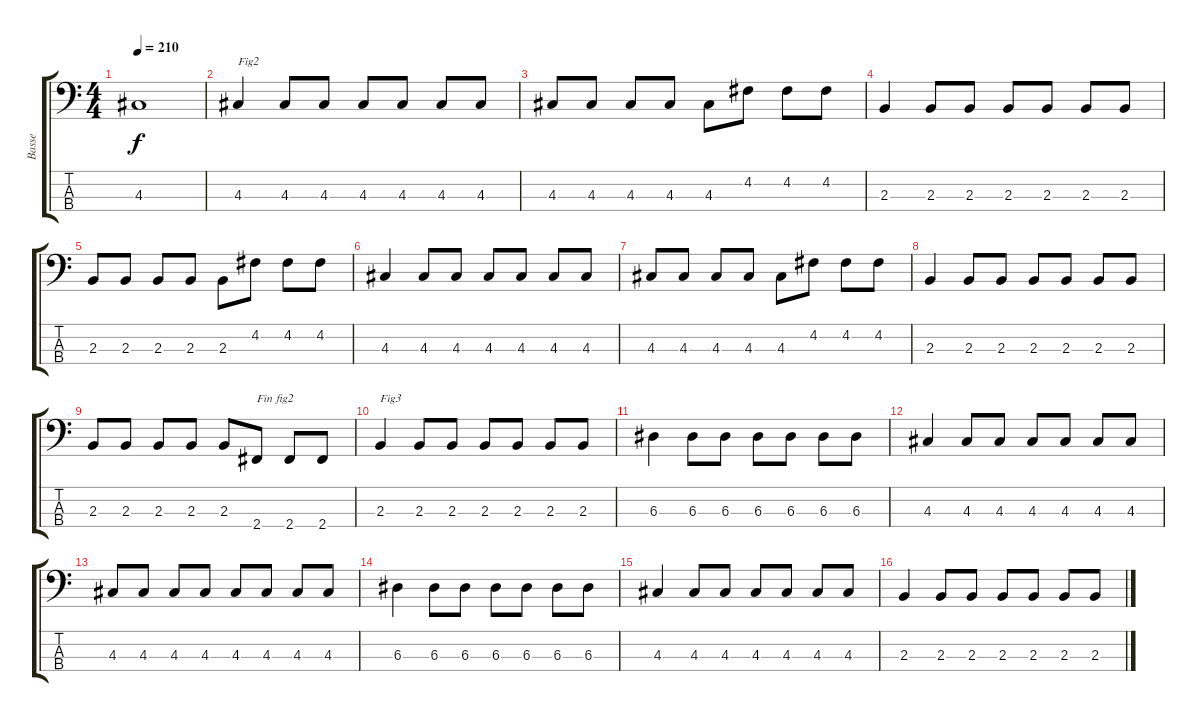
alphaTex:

\track ("Basse" "Basse") {instrument electricbassfinger}
\staff {score tabs}
\tuning (G2 D2 A1 E1) {hide}
\ts (4 4)
\tempo 210
\clef f4
\ks c
4.3{t}.1{dy f} |
4.3.4{txt "Fig2"} 4.3.8 4.3.8 4.3.8 4.3.8 4.3.8 4.3.8 |
4.3.8 4.3.8 4.3.8 4.3.8 4.3.8 4.2.8 4.2.8 4.2.8 |
2.3.4 2.3.8 2.3.8 2.3.8 2.3.8 2.3.8 2.3.8 |
2.3.8 2.3.8 2.3.8 2.3.8 2.3.8 4.2.8 4.2.8 4.2.8 |
4.3.4 4.3.8 4.3.8 4.3.8 4.3.8 4.3.8 4.3.8 |
4.3.8 4.3.8 4.3.8 4.3.8 4.3.8 4.2.8 4.2.8 4.2.8 |
2.3.4 2.3.8 2.3.8 2.3.8 2.3.8 2.3.8 2.3.8 |
2.3.8 2.3.8 2.3.8 2.3.8 2.3.8 2.4.8{txt "Fin fig2"} 2.4.8 2.4.8 |
2.3.4{txt "Fig3"} 2.3.8 2.3.8 2.3.8 2.3.8 2.3.8 2.3.8 |
6.3.4 6.3.8 6.3.8 6.3.8 6.3.8 6.3.8 6.3.8 |
4.3.4 4.3.8 4.3.8 4.3.8 4.3.8 4.3.8 4.3.8 |
4.3.8 4.3.8 4.3.8 4.3.8 4.3.8 4.3.8 4.3.8 4.3.8 |
6.3.4 6.3.8 6.3.8 6.3.8 6.3.8 6.3.8 6.3.8 |
4.3.4 4.3.8 4.3.8 4.3.8 4.3.8 4.3.8 4.3.8 |
2.3.4 2.3.8 2.3.8 2.3.8 2.3.8 2.3.8 2.3.8
